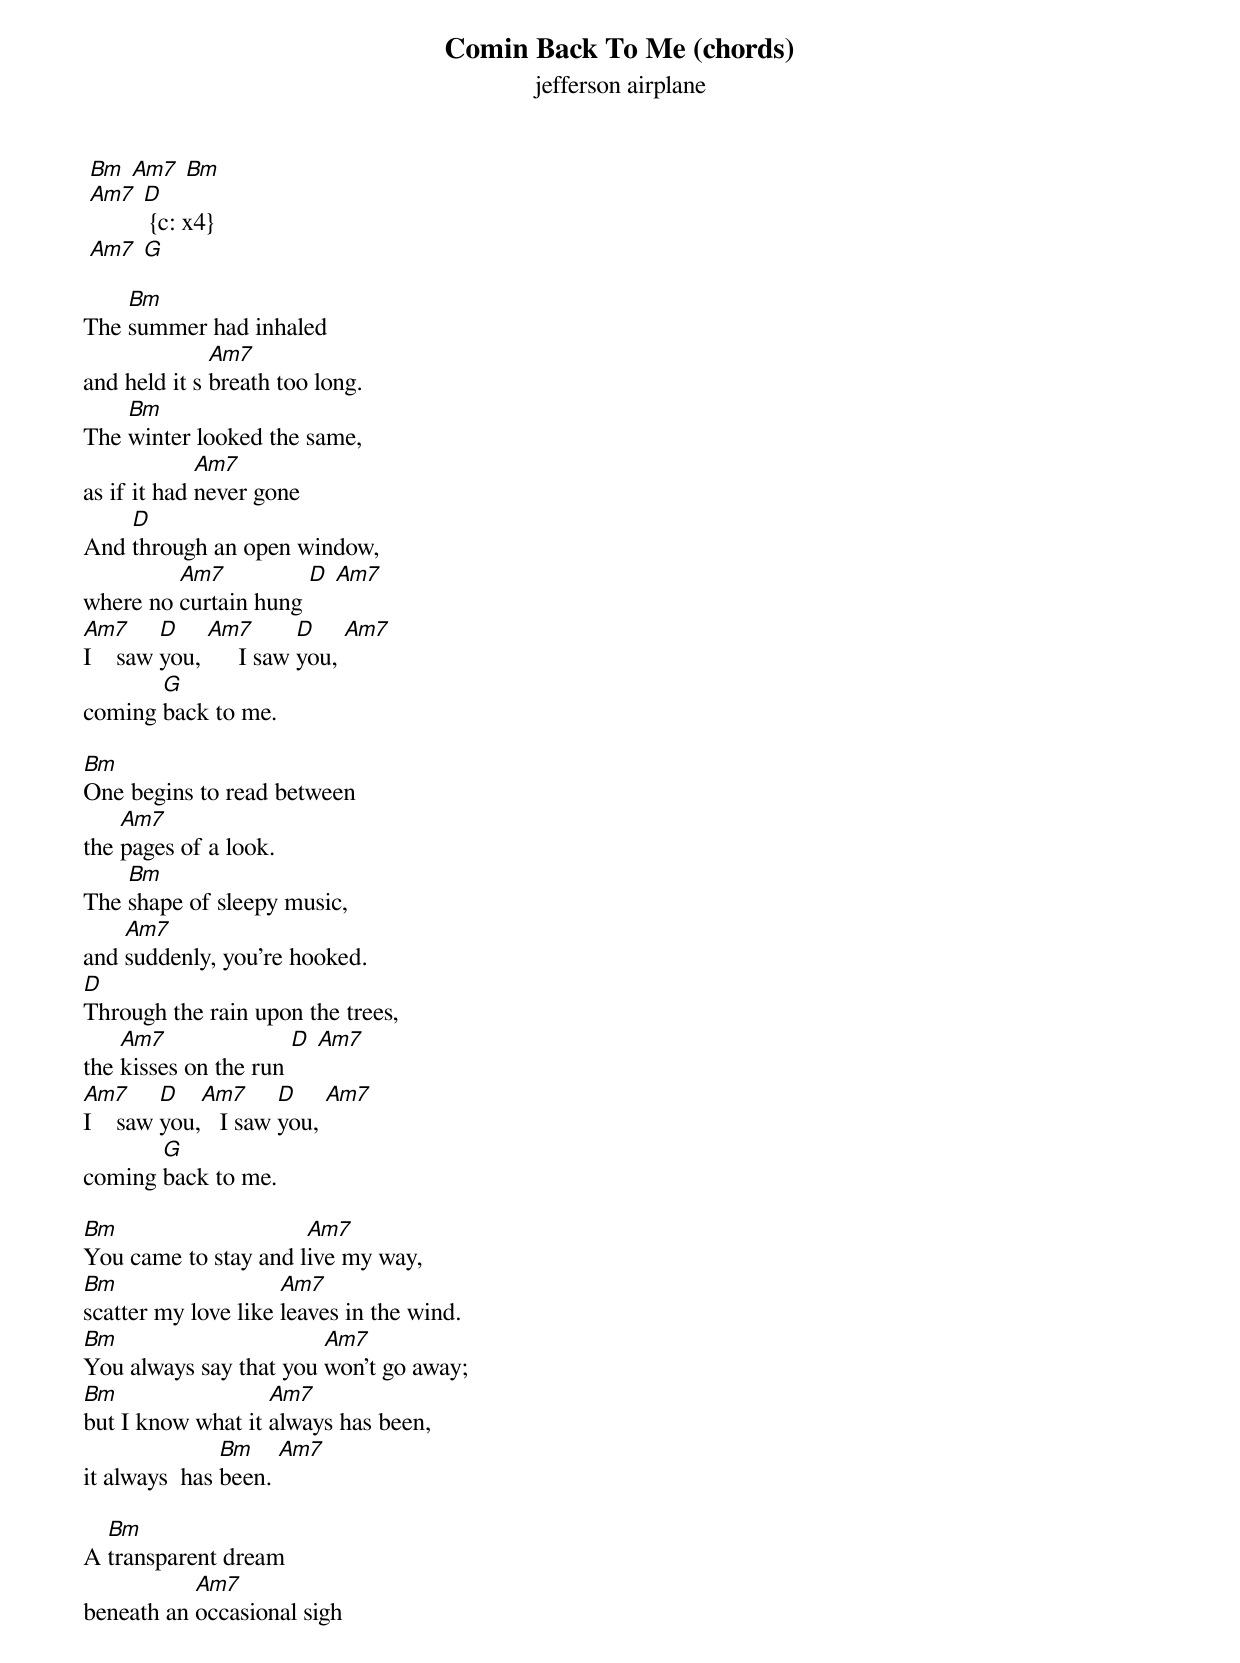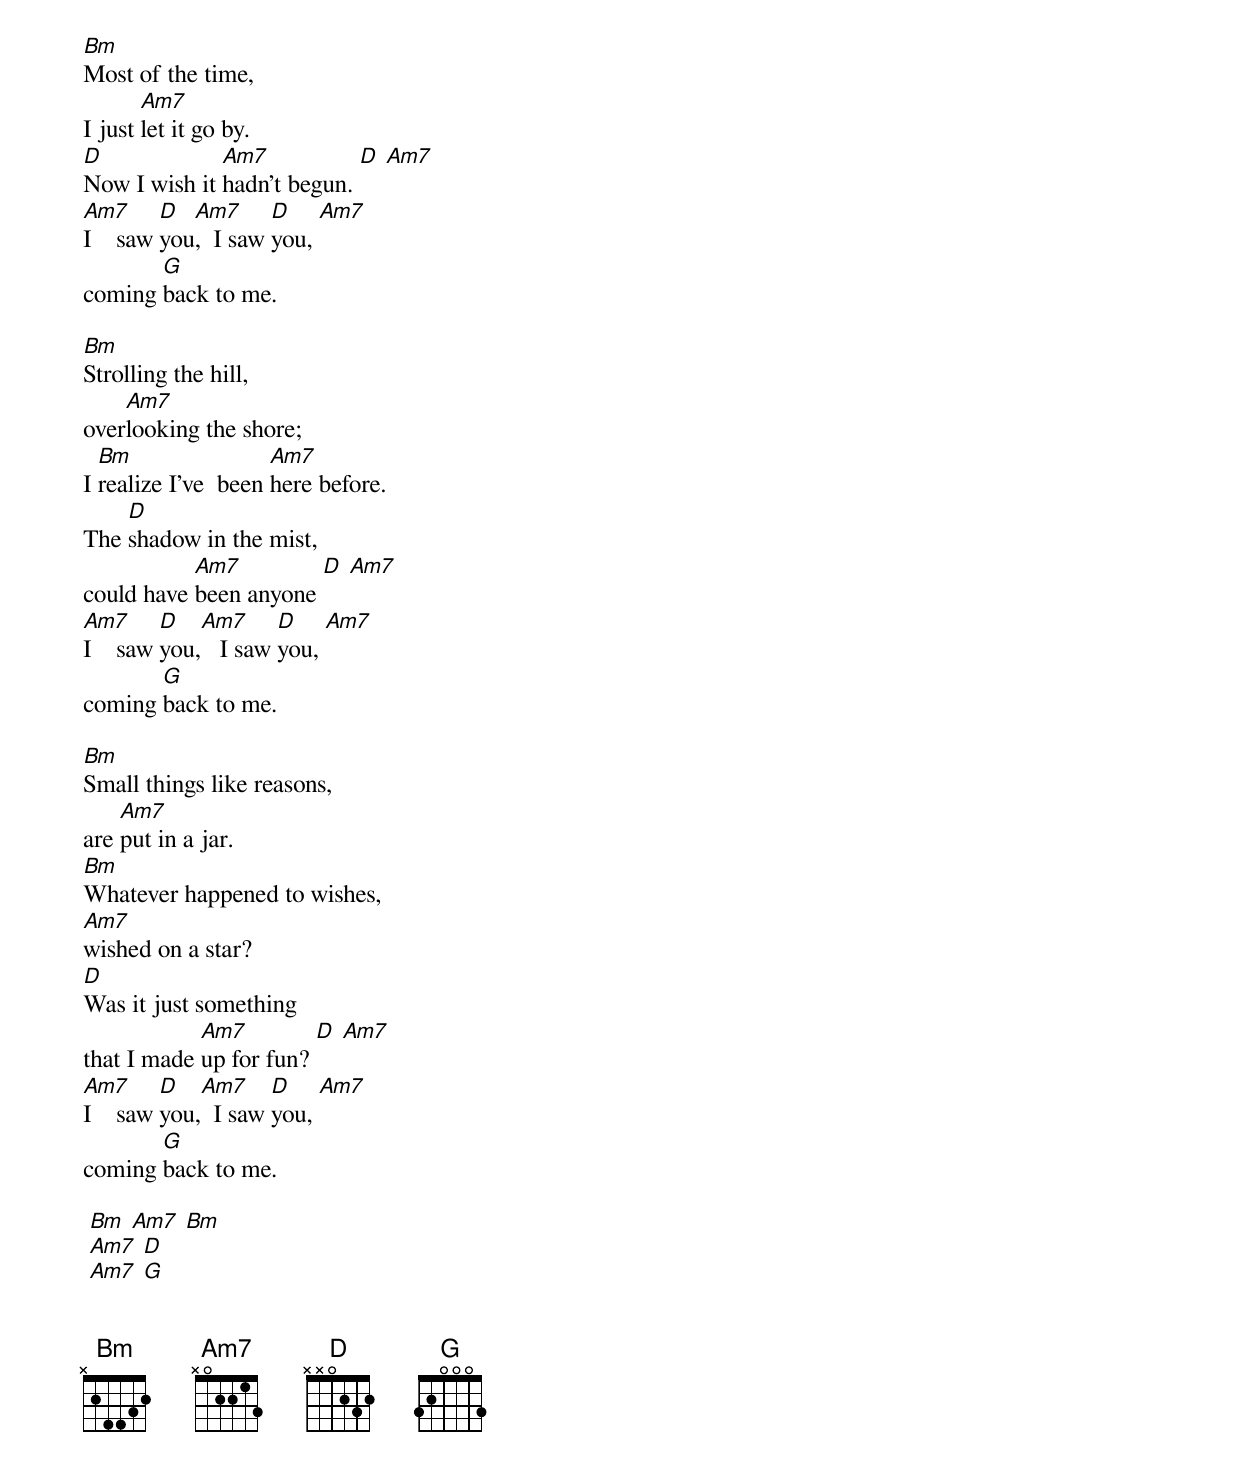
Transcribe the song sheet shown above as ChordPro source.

{title: Comin Back To Me (chords)}
{subtitle: jefferson airplane}

 [Bm] [Am7] [Bm]
 [Am7] [D] {c: x4}
 [Am7] [G]

The [Bm]summer had inhaled
and held it s [Am7]breath too long.
The [Bm]winter looked the same,
as if it had [Am7]never gone
And [D]through an open window,
where no [Am7]curtain hung [D] [Am7]
[Am7]I    saw [D]you, [Am7]     I saw [D]you, [Am7]
coming [G]back to me.

[Bm]One begins to read between
the [Am7]pages of a look.
The [Bm]shape of sleepy music,
and [Am7]suddenly, you're hooked.
[D]Through the rain upon the trees,
the [Am7]kisses on the run [D] [Am7]
[Am7]I    saw [D]you,[Am7]   I saw [D]you, [Am7]
coming [G]back to me.

[Bm]You came to stay and l[Am7]ive my way,
[Bm]scatter my love like [Am7]leaves in the wind.
[Bm]You always say that you [Am7]won't go away;
[Bm]but I know what it [Am7]always has been,
it always  has [Bm]been. [Am7]

A [Bm]transparent dream
beneath an [Am7]occasional sigh
[Bm]Most of the time,
I just [Am7]let it go by.
[D]Now I wish it [Am7]hadn't begun. [D] [Am7]
[Am7]I    saw [D]you[Am7],  I saw [D]you, [Am7]
coming [G]back to me.

[Bm]Strolling the hill,
over[Am7]looking the shore;
I [Bm]realize I've  been [Am7]here before.
The [D]shadow in the mist,
could have [Am7]been anyone [D] [Am7]
[Am7]I    saw [D]you,[Am7]   I saw [D]you, [Am7]
coming [G]back to me.

[Bm]Small things like reasons,
are [Am7]put in a jar.
[Bm]Whatever happened to wishes,
[Am7]wished on a star?
[D]Was it just something
that I made [Am7]up for fun? [D] [Am7]
[Am7]I    saw [D]you,[Am7]  I saw [D]you, [Am7]
coming [G]back to me.

 [Bm] [Am7] [Bm]
 [Am7] [D]
 [Am7] [G]


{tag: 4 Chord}
